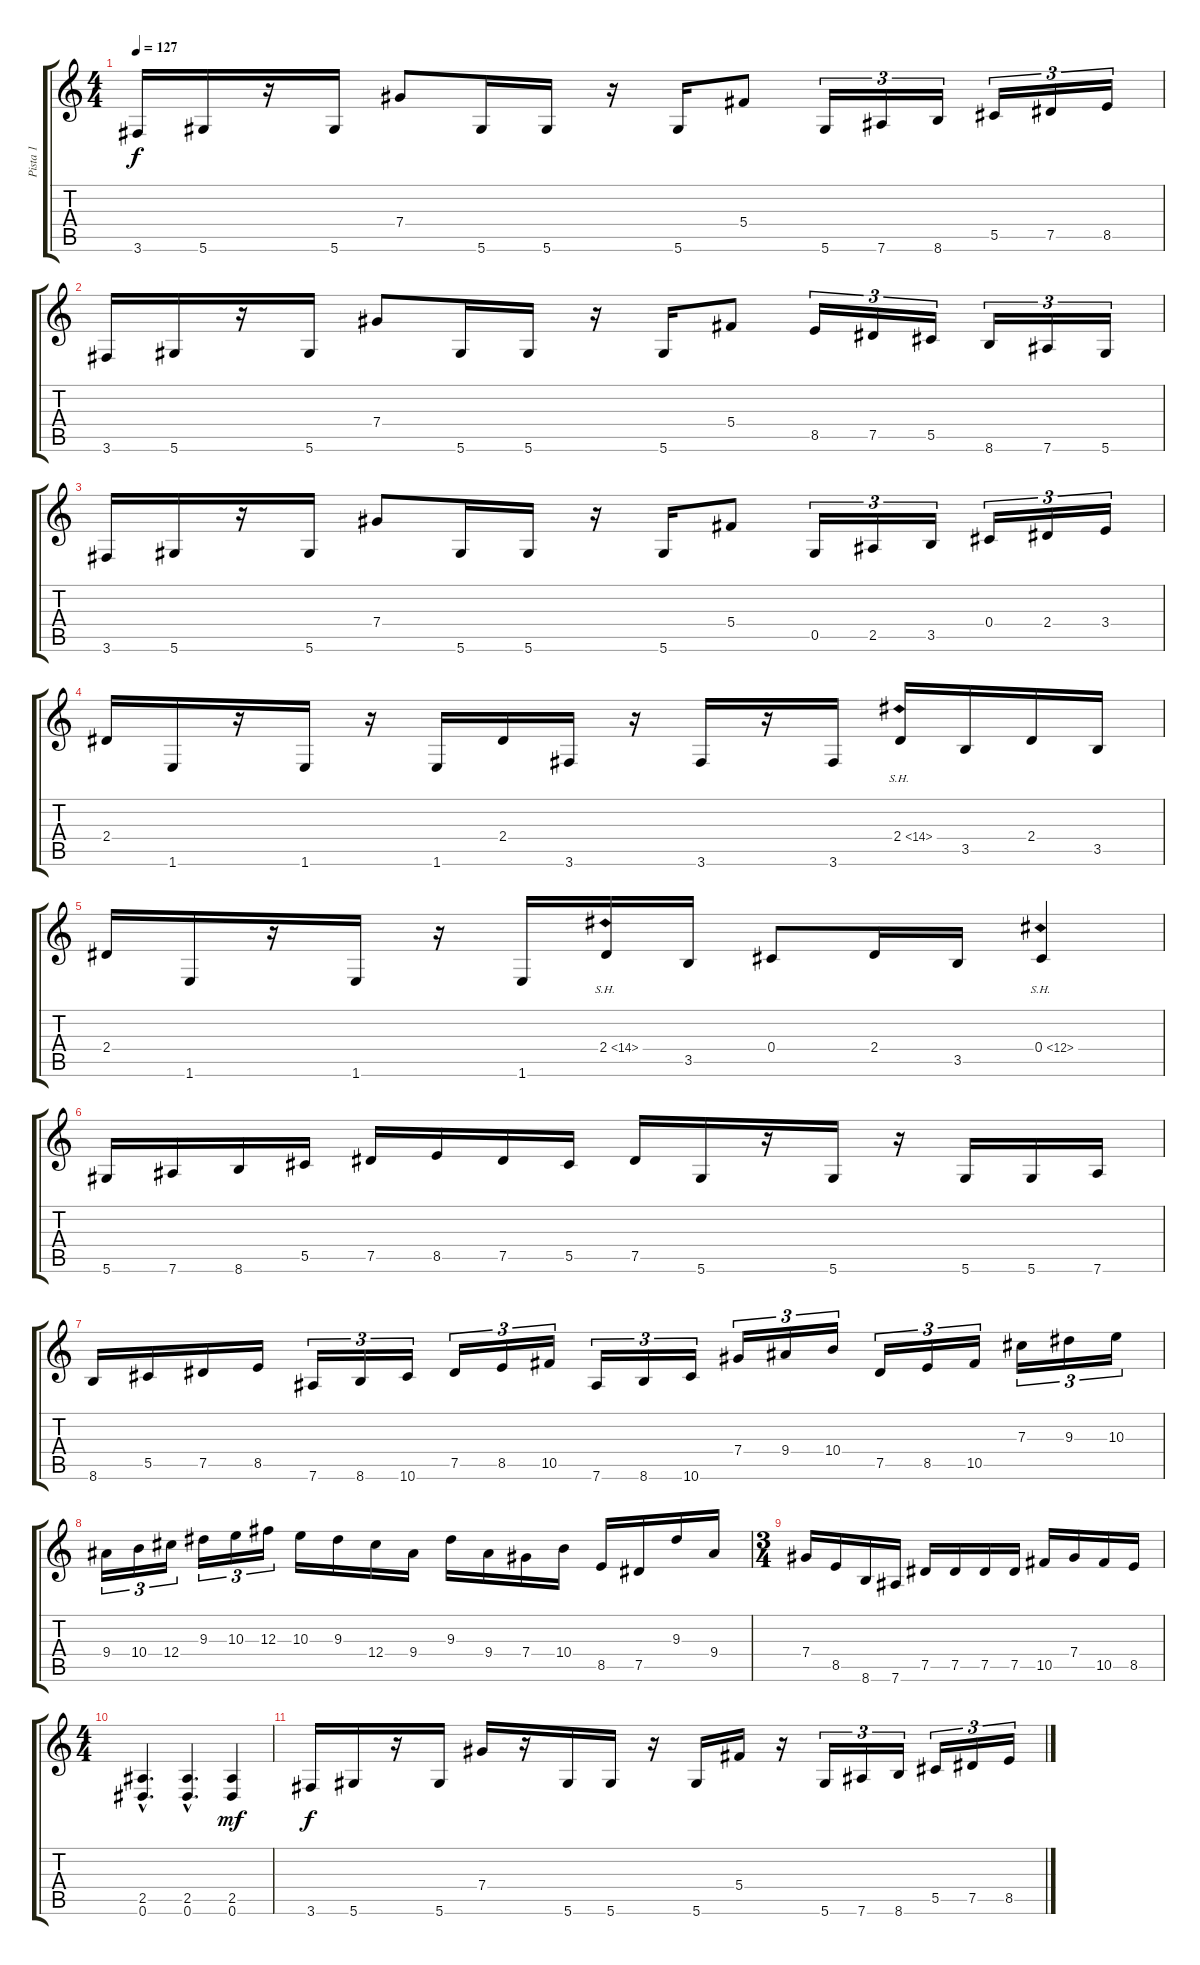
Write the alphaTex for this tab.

\track ("Pista 1" "Pista 1") {instrument distortionguitar}
\staff {score tabs}
\tuning (Eb4 Bb3 Gb3 Db3 Ab2 Eb2) {hide}
\ts (4 4)
\tempo 127
\clef g2
\ks c
3.6.16{dy f} 5.6.16 r.16 5.6.16 7.4.8 5.6.16 5.6.16 r.16 5.6.16 5.4.8 5.6.16{tu (3 2)} 7.6.16{tu (3 2)} 8.6.16{tu (3 2)} 5.5.16{tu (3 2)} 7.5.16{tu (3 2)} 8.5.16{tu (3 2)} |
3.6.16 5.6.16 r.16 5.6.16 7.4.8 5.6.16 5.6.16 r.16 5.6.16 5.4.8 8.5.16{tu (3 2)} 7.5.16{tu (3 2)} 5.5.16{tu (3 2)} 8.6.16{tu (3 2)} 7.6.16{tu (3 2)} 5.6.16{tu (3 2)} |
3.6.16 5.6.16 r.16 5.6.16 7.4.8 5.6.16 5.6.16 r.16 5.6.16 5.4.8 0.5.16{tu (3 2)} 2.5.16{tu (3 2)} 3.5.16{tu (3 2)} 0.4.16{tu (3 2)} 2.4.16{tu (3 2)} 3.4.16{tu (3 2)} |
2.4.16 1.6.16 r.16 1.6.16 r.16 1.6.16 2.4.16 3.6.16 r.16 3.6.16 r.16 3.6.16 2.4{sh 12}.16 3.5.16 2.4.16 3.5.16 |
2.4.16 1.6.16 r.16 1.6.16 r.16 1.6.16 2.4{sh 12}.16 3.5.16 0.4.8 2.4.16 3.5.16 0.4{sh 12}.4 |
5.6.16 7.6.16 8.6.16 5.5.16 7.5.16 8.5.16 7.5.16 5.5.16 7.5.16 5.6.16 r.16 5.6.16 r.16 5.6.16 5.6.16 7.6.16 |
8.6.16 5.5.16 7.5.16 8.5.16 7.6.16{tu (3 2)} 8.6.16{tu (3 2)} 10.6.16{tu (3 2)} 7.5.16{tu (3 2)} 8.5.16{tu (3 2)} 10.5.16{tu (3 2)} 7.6.16{tu (3 2)} 8.6.16{tu (3 2)} 10.6.16{tu (3 2)} 7.4.16{tu (3 2)} 9.4.16{tu (3 2)} 10.4.16{tu (3 2)} 7.5.16{tu (3 2)} 8.5.16{tu (3 2)} 10.5.16{tu (3 2)} 7.3.16{tu (3 2)} 9.3.16{tu (3 2)} 10.3.16{tu (3 2)} |
9.4.16{tu (3 2)} 10.4.16{tu (3 2)} 12.4.16{tu (3 2)} 9.3.16{tu (3 2)} 10.3.16{tu (3 2)} 12.3.16{tu (3 2)} 10.3.16 9.3.16 12.4.16 9.4.16 9.3.16 9.4.16 7.4.16 10.4.16 8.5.16 7.5.16 9.3.16 9.4.16 |
\ts (3 4)
7.4.16 8.5.16 8.6.16 7.6.16 7.5.16 7.5.16 7.5.16 7.5.16 10.5.16 7.4.16 10.5.16 8.5.16 |
\ts (4 4)
(2.5{hac} 0.6{hac}).4{d} (2.5{hac} 0.6{hac}).4{d} (2.5 0.6).4{dy mf} |
3.6.16{dy f} 5.6.16 r.16 5.6.16 7.4.16 r.16 5.6.16 5.6.16 r.16 5.6.16 5.4.16 r.16 5.6.16{tu (3 2)} 7.6.16{tu (3 2)} 8.6.16{tu (3 2)} 5.5.16{tu (3 2)} 7.5.16{tu (3 2)} 8.5.16{tu (3 2)}
